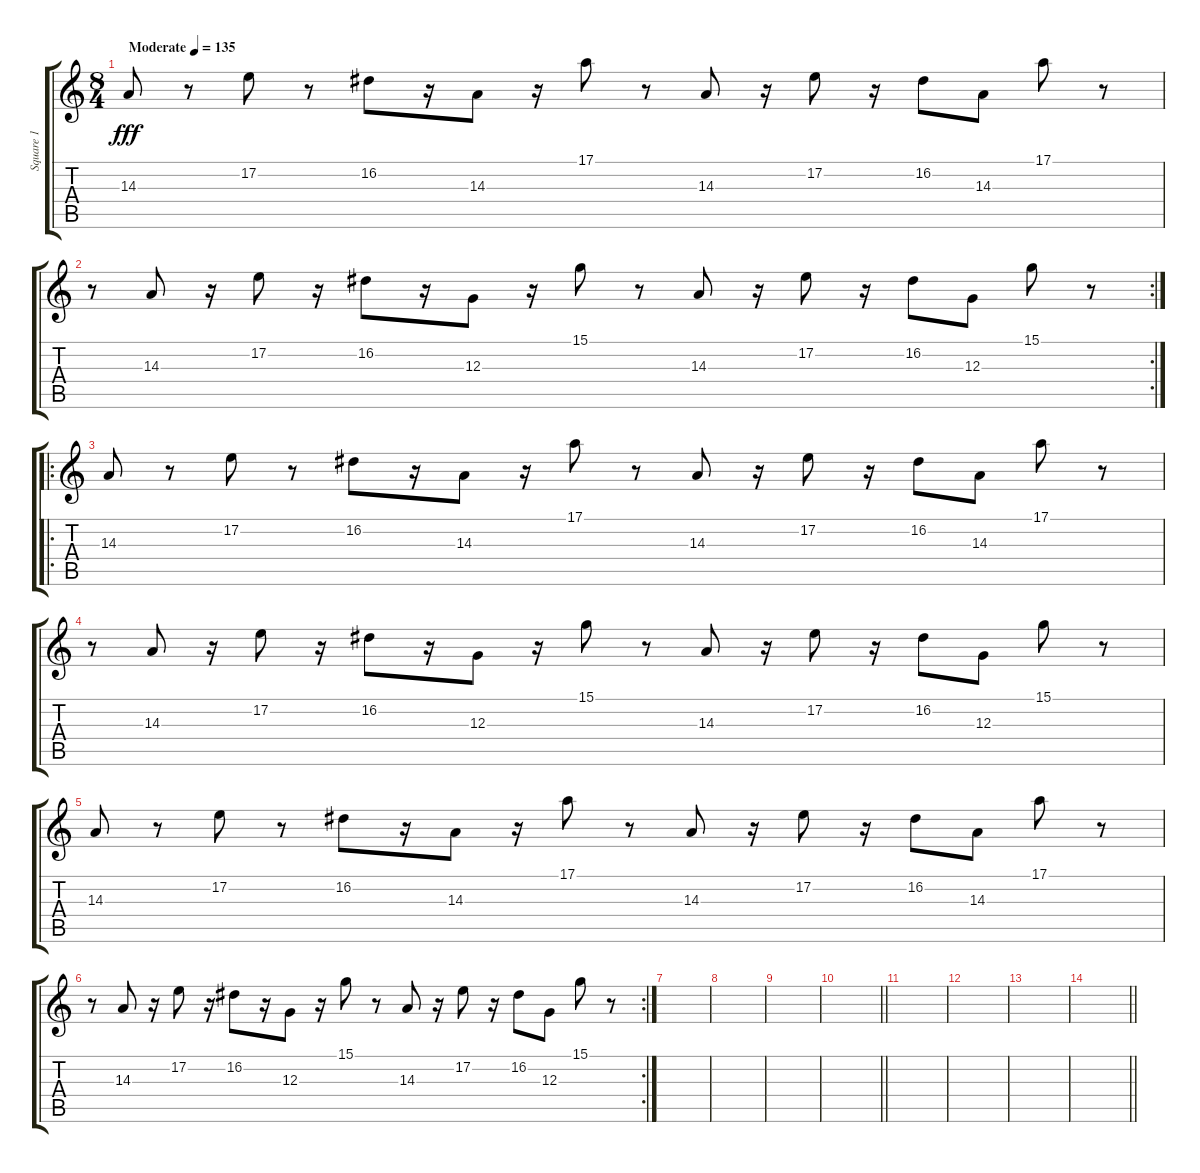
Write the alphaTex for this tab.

\track ("Square 1" "Square 1") {instrument lead1square}
\staff {score tabs}
\tuning (E4 B3 G3 D3 A2 E2) {hide}
\ts (8 4)
\tempo (135 "Moderate")
\clef g2
\ks c
14.3.8{dy fff instrument lead1square} r.8 17.2.8 r.8 16.2.8 r.16 14.3.8 r.16 17.1.8 r.8 14.3.8 r.16 17.2.8 r.16 16.2.8 14.3.8 17.1.8 r.8 |
\rc 2
r.8 14.3.8 r.16 17.2.8 r.16 16.2.8 r.16 12.3.8 r.16 15.1.8 r.8 14.3.8 r.16 17.2.8 r.16 16.2.8 12.3.8 15.1.8 r.8 |
\ro
14.3.8 r.8 17.2.8 r.8 16.2.8 r.16 14.3.8 r.16 17.1.8 r.8 14.3.8 r.16 17.2.8 r.16 16.2.8 14.3.8 17.1.8 r.8 |
r.8 14.3.8 r.16 17.2.8 r.16 16.2.8 r.16 12.3.8 r.16 15.1.8 r.8 14.3.8 r.16 17.2.8 r.16 16.2.8 12.3.8 15.1.8 r.8 |
14.3.8 r.8 17.2.8 r.8 16.2.8 r.16 14.3.8 r.16 17.1.8 r.8 14.3.8 r.16 17.2.8 r.16 16.2.8 14.3.8 17.1.8 r.8 |
\rc 2
r.8 14.3.8 r.16 17.2.8 r.16 16.2.8 r.16 12.3.8 r.16 15.1.8 r.8 14.3.8 r.16 17.2.8 r.16 16.2.8 12.3.8 15.1.8 r.8 |
|
|
|
\barLineRight lightlight
|
|
|
|
\barLineRight lightlight
